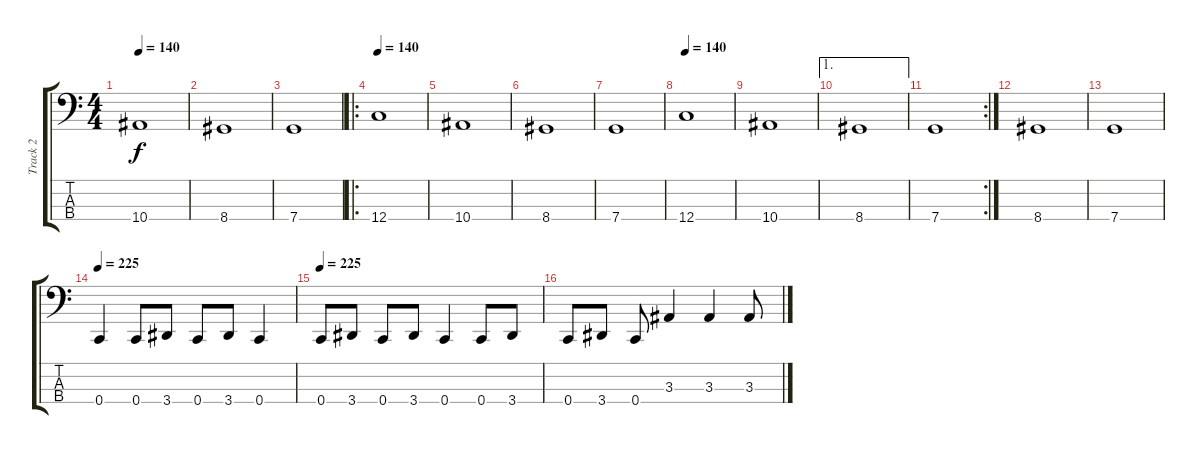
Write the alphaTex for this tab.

\track ("Track 2" "Track 2") {instrument electricbassfinger}
\staff {score tabs}
\tuning (F2 C2 G1 C1) {hide}
\ts (4 4)
\tempo 140
\clef f4
\ks c
10.4.1{dy f} |
8.4.1 |
7.4.1 |
\ro
\tempo 140
12.4.1 |
10.4.1 |
8.4.1 |
7.4.1 |
\tempo 140
12.4.1 |
10.4.1 |
\ae 1
8.4.1 |
\rc 2
7.4.1 |
8.4.1 |
7.4.1 |
\tempo 225
0.4.4 0.4.8 3.4.8 0.4.8 3.4.8 0.4.4 |
\tempo 225
0.4.8 3.4.8 0.4.8 3.4.8 0.4.4 0.4.8 3.4.8 |
0.4.8 3.4.8 0.4.8 3.3.4 3.3.4 3.3.8
